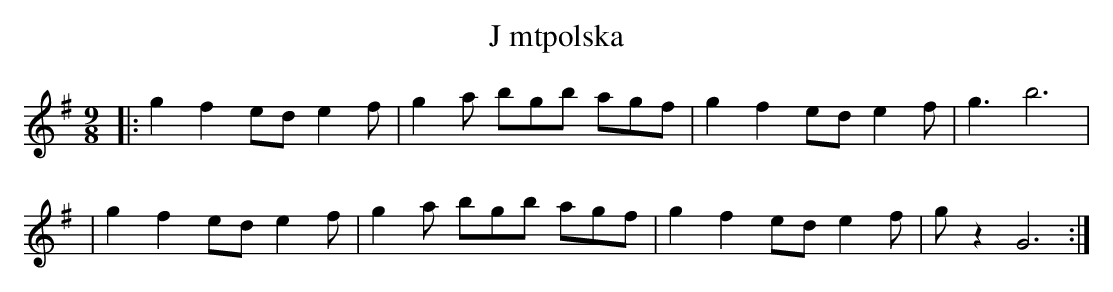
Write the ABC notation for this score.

X:1
T:J mtpolska
M:9/8
L:1/8
K:G
|: g2 f2 ed e2f | g2a bgb agf | g2 f2 ed e2f | g3 b6 |
|g2 f2 ed e2f | g2a bgb agf | g2 f2 ed e2f | gz2 G6 :|
